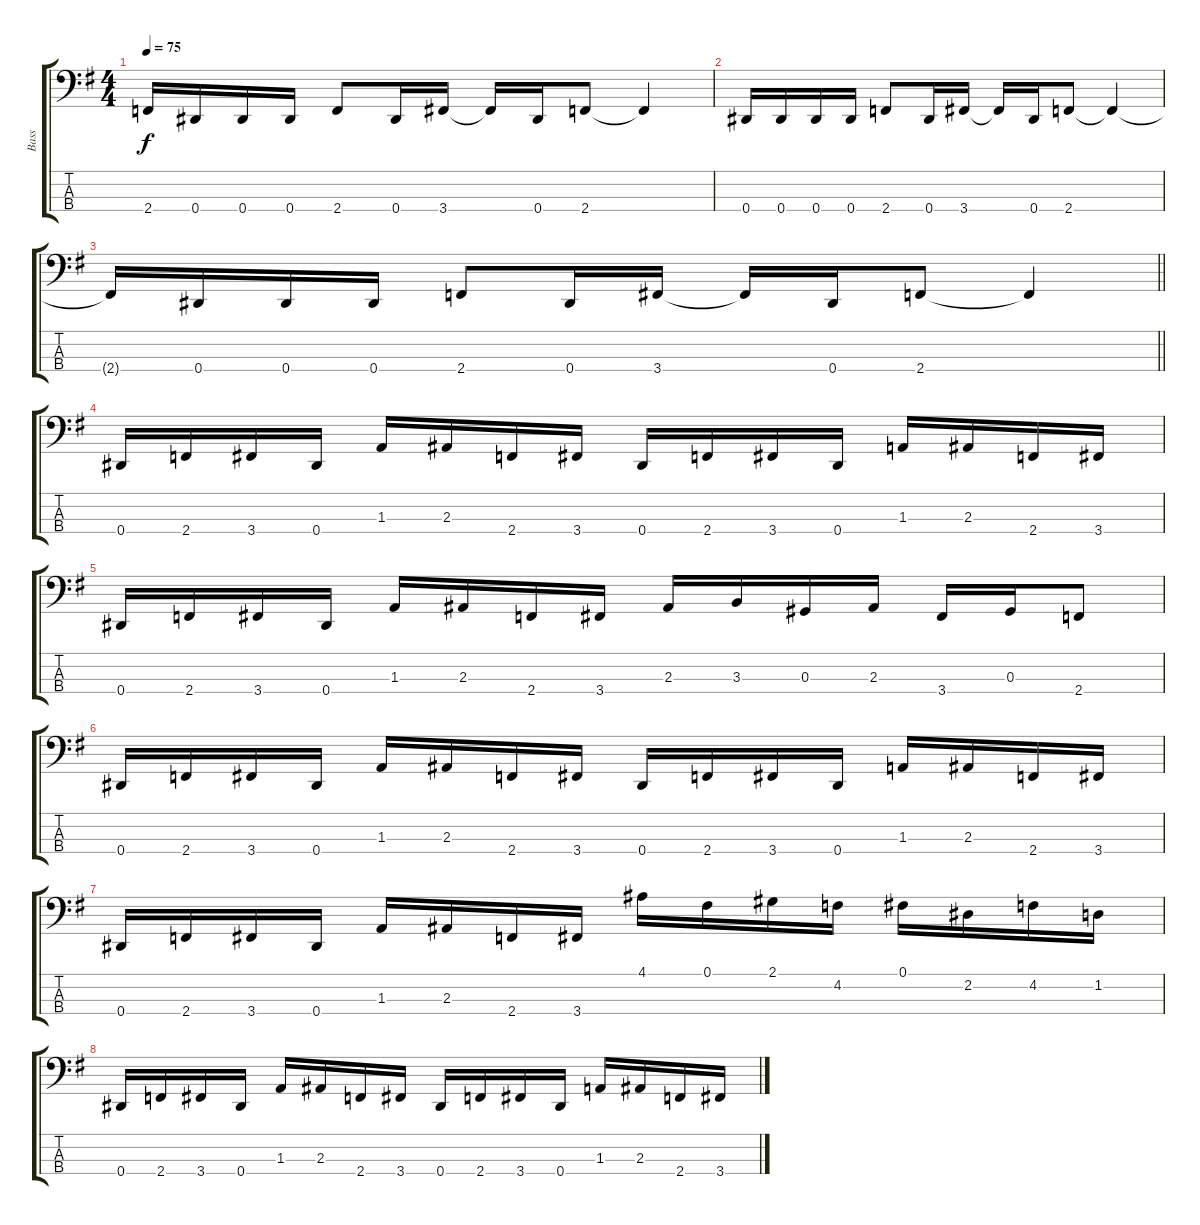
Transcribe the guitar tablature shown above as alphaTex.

\track ("Bass" "Bass") {instrument electricbasspick}
\staff {score tabs}
\tuning (Gb2 Db2 Ab1 Eb1) {hide}
\ts (4 4)
\tempo 75
\clef f4
\ks g
2.4{t}.16{dy f} 0.4.16 0.4.16 0.4.16 2.4.8 0.4.16 3.4.16 3.4{t}.16 0.4.16 2.4.8 2.4{t}.4 |
0.4.16 0.4.16 0.4.16 0.4.16 2.4.8 0.4.16 3.4.16 3.4{t}.16 0.4.16 2.4.8 2.4{t}.4 |
\barLineRight lightlight
2.4{t}.16 0.4.16 0.4.16 0.4.16 2.4.8 0.4.16 3.4.16 3.4{t}.16 0.4.16 2.4.8 2.4{t}.4 |
\section ("" " ")
0.4.16 2.4.16 3.4.16 0.4.16 1.3.16 2.3.16 2.4.16 3.4.16 0.4.16 2.4.16 3.4.16 0.4.16 1.3.16 2.3.16 2.4.16 3.4.16 |
0.4.16 2.4.16 3.4.16 0.4.16 1.3.16 2.3.16 2.4.16 3.4.16 2.3.16 3.3.16 0.3.16 2.3.16 3.4.16 0.3.16 2.4.8 |
0.4.16 2.4.16 3.4.16 0.4.16 1.3.16 2.3.16 2.4.16 3.4.16 0.4.16 2.4.16 3.4.16 0.4.16 1.3.16 2.3.16 2.4.16 3.4.16 |
0.4.16 2.4.16 3.4.16 0.4.16 1.3.16 2.3.16 2.4.16 3.4.16 4.1.16 0.1.16 2.1.16 4.2.16 0.1.16 2.2.16 4.2.16 1.2.16 |
0.4.16 2.4.16 3.4.16 0.4.16 1.3.16 2.3.16 2.4.16 3.4.16 0.4.16 2.4.16 3.4.16 0.4.16 1.3.16 2.3.16 2.4.16 3.4.16
